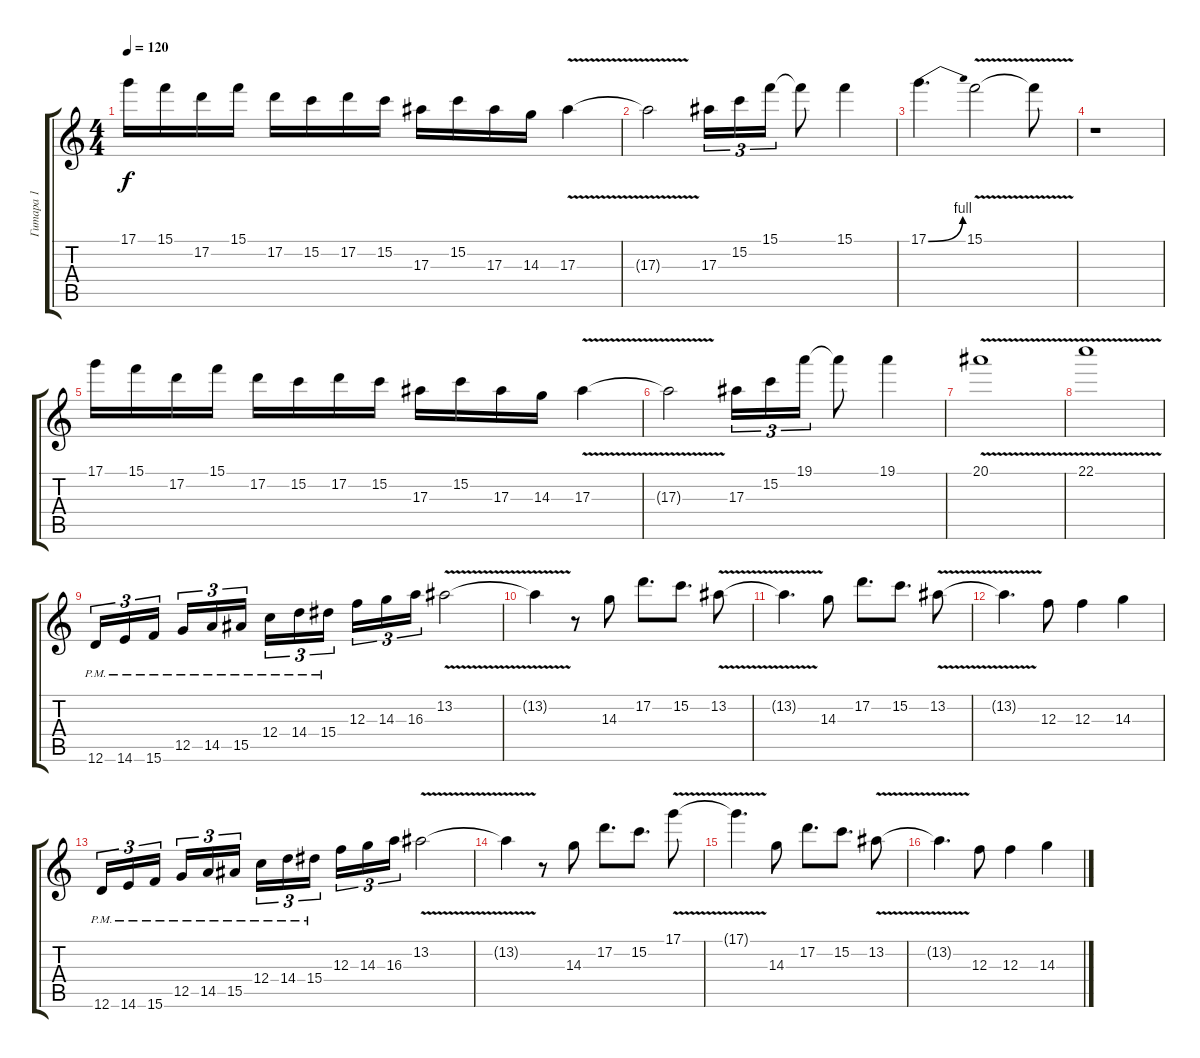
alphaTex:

\track ("Гитара 1" "Гитара 1") {instrument overdrivenguitar}
\staff {score tabs}
\tuning (D4 A3 F3 C3 G2 D2) {hide}
\ts (4 4)
\tempo 120
\clef g2
\ks c
17.1.16{dy f} 15.1.16 17.2.16 15.1.16 17.2.16 15.2.16 17.2.16 15.2.16 17.3.16 15.2.16 17.3.16 14.3.16 17.3{v}.4 |
17.3{t}.2 17.3.16{tu (3 2)} 15.2.16{tu (3 2)} 15.1.16{tu (3 2)} 15.1{t}.8 15.1.4 |
17.1{be (bend 0 0 60 4)}.4{d} 15.1{v}.2 15.1{t}.8 |
r.1 |
17.1.16 15.1.16 17.2.16 15.1.16 17.2.16 15.2.16 17.2.16 15.2.16 17.3.16 15.2.16 17.3.16 14.3.16 17.3{v}.4 |
17.3{t}.2 17.3.16{tu (3 2)} 15.2.16{tu (3 2)} 19.1.16{tu (3 2)} 19.1{t}.8 19.1.4 |
20.1{v}.1 |
22.1{v}.1 |
12.6{pm}.16{tu (3 2)} 14.6{pm}.16{tu (3 2)} 15.6{pm}.16{tu (3 2) beam splitsecondary} 12.5{pm}.16{tu (3 2)} 14.5{pm}.16{tu (3 2)} 15.5{pm}.16{tu (3 2)} 12.4{pm}.16{tu (3 2)} 14.4{pm}.16{tu (3 2)} 15.4{pm}.16{tu (3 2) beam splitsecondary} 12.3.16{tu (3 2)} 14.3.16{tu (3 2)} 16.3.16{tu (3 2)} 13.2{v}.2 |
13.2{t}.4 r.8 14.3.8 17.2.8{d} 15.2.8{d} 13.2{v}.8 |
13.2{t}.4{d} 14.3.8 17.2.8{d} 15.2.8{d} 13.2{v}.8 |
13.2{t}.4{d} 12.3.8 12.3.4 14.3.4 |
12.6{pm}.16{tu (3 2)} 14.6{pm}.16{tu (3 2)} 15.6{pm}.16{tu (3 2) beam splitsecondary} 12.5{pm}.16{tu (3 2)} 14.5{pm}.16{tu (3 2)} 15.5{pm}.16{tu (3 2)} 12.4{pm}.16{tu (3 2)} 14.4{pm}.16{tu (3 2)} 15.4{pm}.16{tu (3 2) beam splitsecondary} 12.3.16{tu (3 2)} 14.3.16{tu (3 2)} 16.3.16{tu (3 2)} 13.2{v}.2 |
13.2{t}.4 r.8 14.3.8 17.2.8{d} 15.2.8{d} 17.1{v}.8 |
17.1{t}.4{d} 14.3.8 17.2.8{d} 15.2.8{d} 13.2{v}.8 |
13.2{t}.4{d} 12.3.8 12.3.4 14.3.4
